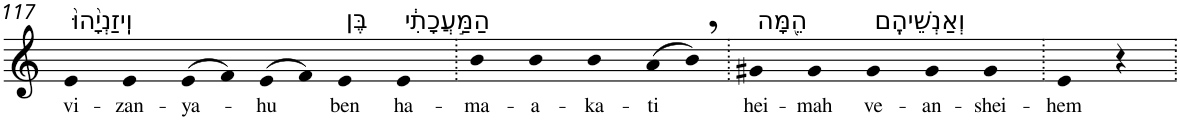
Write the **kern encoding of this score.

**kern	**text
*part1	*part1
*staff1	*staff1
*I"Piano	*
*I'Pno	*
!!LO:PB:g=z
*clefG2	*
*k[]	*
=117	=117
!LO:TX:a:t=וִֽיזַנְיָ֙הוּ֙	!
!	!LO:LY:b
4e	vi-
!	!LO:LY:b
4e	-zan-
!	!LO:LY:b
(>8e	-ya-
8f)	.
!	!LO:LY:b
(>8e	-hu
8f)	.
!LO:TX:a:t=בֶּן	!
!	!LO:LY:b
4e	ben
!LO:TX:a:t=הַמַּ֣עֲכָתִ֔י	!
!	!LO:LY:b
4e	ha-
=118.	=118.
!	!LO:LY:b
4b	-ma-
!	!LO:LY:b
4b	-a-
!	!LO:LY:b
4b	-ka-
!	!LO:LY:b
(>8a	-ti
8b,)	.
=119.	=119.
!LO:TX:a:t=הֵ֖מָּה	!
!	!LO:LY:b
4g#X	hei-
!	!LO:LY:b
4g#	-mah
!LO:TX:a:t=וְאַנְשֵׁיהֶֽם	!
!	!LO:LY:b
4g#	ve-
!	!LO:LY:b
4g#	-an-
!	!LO:LY:b
4g#	-shei-
=120.	=120.
!	!LO:LY:b
4e	-hem
4r	.
=.	=.
*-	*-
